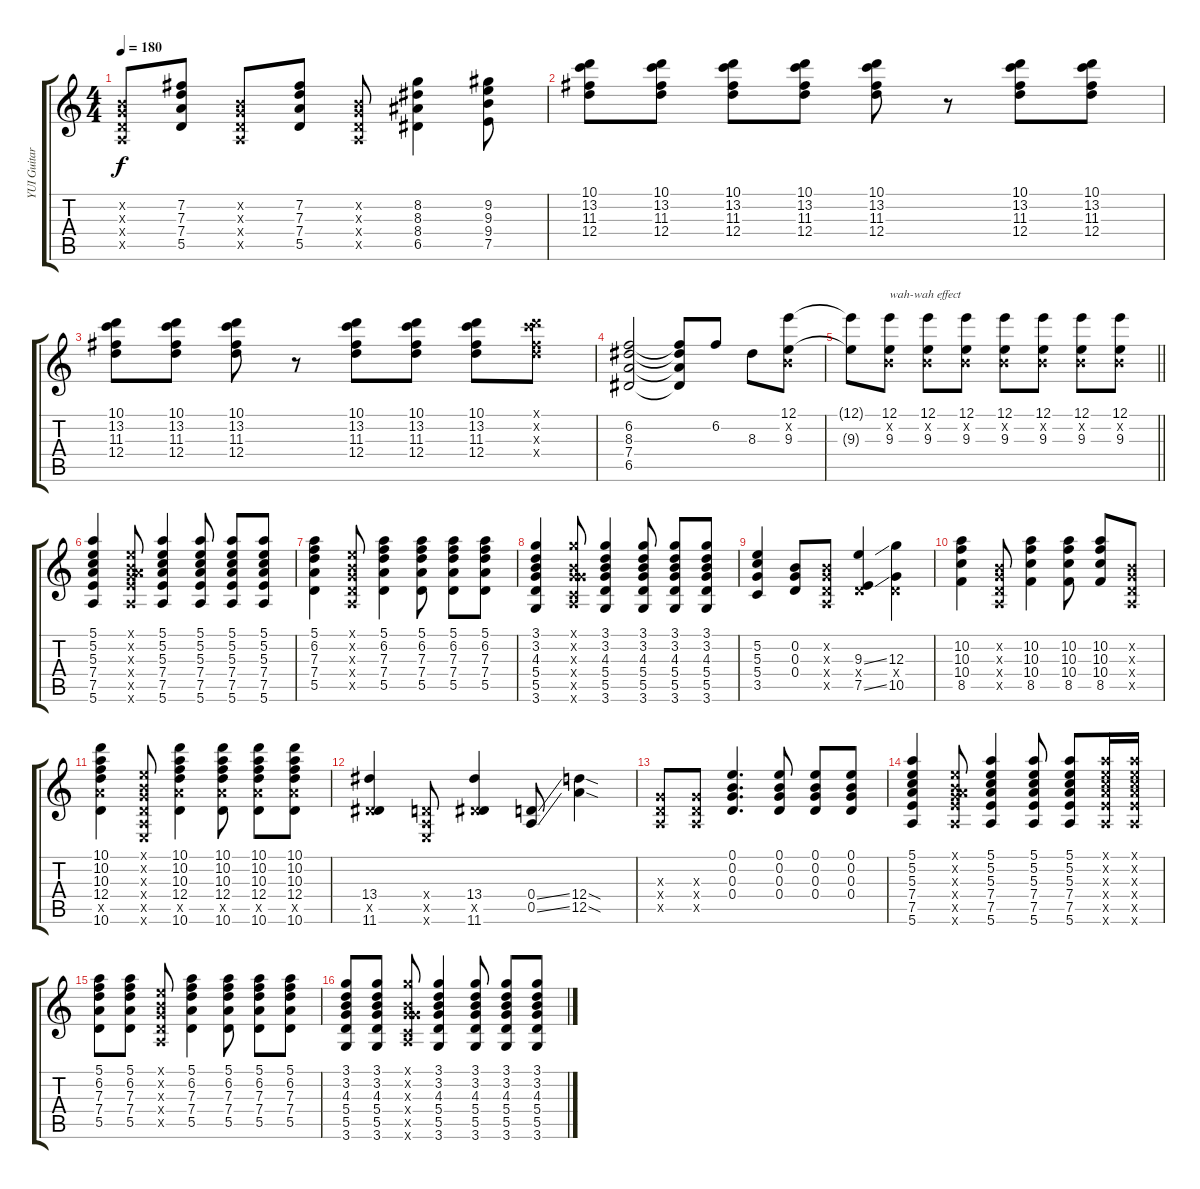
\track ("YUI Guitar" "YUI Guitar") {instrument overdrivenguitar}
\staff {score tabs}
\tuning (E4 B3 G3 D3 A2 E2) {hide}
\ts (4 4)
\tempo 180
\clef g2
\ks c
(0.2{x} 0.3{x} 0.4{x} 0.5{x}).8{dy f} (7.2 7.3 7.4 5.5).8 (0.2{x} 0.3{x} 0.4{x} 0.5{x}).8 (7.2 7.3 7.4 5.5).8 (0.2{x} 0.3{x} 0.4{x} 0.5{x}).8 (8.2 8.3 8.4 6.5).4 (9.2 9.3 9.4 7.5).8 |
(10.1 13.2 11.3 12.4).8 (10.1 13.2 11.3 12.4).8 (10.1 13.2 11.3 12.4).8 (10.1 13.2 11.3 12.4).8 (10.1 13.2 11.3 12.4).8 r.8 (10.1 13.2 11.3 12.4).8 (10.1 13.2 11.3 12.4).8 |
(10.1 13.2 11.3 12.4).8 (10.1 13.2 11.3 12.4).8 (10.1 13.2 11.3 12.4).8 r.8 (10.1 13.2 11.3 12.4).8 (10.1 13.2 11.3 12.4).8 (10.1 13.2 11.3 12.4).8 (10.1{x} 13.2{x} 11.3{x} 12.4{x}).8 |
(6.2 8.3 7.4 6.5).2 (6.2{t} 8.3{t} 7.4{t} 6.5{t}).8 6.2.8 8.3.8 (12.1 0.2{x} 9.3).8 |
\barLineRight lightlight
(12.1{t} 9.3{t}).8 (12.1 0.2{x} 9.3).8{txt "wah-wah effect"} (12.1 0.2{x} 9.3).8 (12.1 0.2{x} 9.3).8 (12.1 0.2{x} 9.3).8 (12.1 0.2{x} 9.3).8 (12.1 0.2{x} 9.3).8 (12.1 0.2{x} 9.3).8 |
(5.1 5.2 5.3 7.4 7.5 5.6).4 (0.1{x} 0.2{x} 0.3{x} 7.4{x} 7.5{x} 5.6{x}).8 (5.1 5.2 5.3 7.4 7.5 5.6).4 (5.1 5.2 5.3 7.4 7.5 5.6).8 (5.1 5.2 5.3 7.4 7.5 5.6).8 (5.1 5.2 5.3 7.4 7.5 5.6).8 |
(5.1 6.2 7.3 7.4 5.5).4 (0.1{x} 0.2{x} 0.3{x} 0.4{x} 0.5{x}).8 (5.1 6.2 7.3 7.4 5.5).4 (5.1 6.2 7.3 7.4 5.5).8 (5.1 6.2 7.3 7.4 5.5).8 (5.1 6.2 7.3 7.4 5.5).8 |
(3.1 3.2 4.3 5.4 5.5 3.6).4 (3.1{x} 0.2{x} 0.3{x} 5.4{x} 3.5{x} 5.6{x}).8 (3.1 3.2 4.3 5.4 5.5 3.6).4 (3.1 3.2 4.3 5.4 5.5 3.6).8 (3.1 3.2 4.3 5.4 5.5 3.6).8 (3.1 3.2 4.3 5.4 5.5 3.6).8 |
(5.2 5.3 5.4 3.5).4 (0.2 0.3 0.4).8 (0.2{x} 0.3{x} 0.4{x} 0.5{x}).8 (9.3{ss} 0.4{x} 7.5{ss}).4 (12.3 0.4{x} 10.5).4 |
(10.2 10.3 10.4 8.5).4 (0.2{x} 0.3{x} 0.4{x} 0.5{x}).8 (10.2 10.3 10.4 8.5).4 (10.2 10.3 10.4 8.5).8 (10.2 10.3 10.4 8.5).8 (0.2{x} 0.3{x} 0.4{x} 0.5{x}).8 |
(10.1 10.2 10.3 12.4 12.5{x} 10.6).4 (0.1{x} 0.2{x} 0.3{x} 0.4{x} 0.5{x} 0.6{x}).8 (10.1 10.2 10.3 12.4 12.5{x} 10.6).4 (10.1 10.2 10.3 12.4 12.5{x} 10.6).8 (10.1 10.2 10.3 12.4 12.5{x} 10.6).8 (10.1 10.2 10.3 12.4 12.5{x} 10.6).8 |
(13.4 6.5{x} 11.6).4 (0.4{x} 0.5{x} 0.6{x}).8 (13.4 6.5{x} 11.6).4 (0.4{ss} 0.5{ss}).8 (12.4{sod} 12.5{sod}).4 |
(0.3{x} 0.4{x} 0.5{x}).8 (0.3{x} 0.4{x} 0.5{x}).8 (0.1 0.2 0.3 0.4).4{d} (0.1 0.2 0.3 0.4).8 (0.1 0.2 0.3 0.4).8 (0.1 0.2 0.3 0.4).8 |
(5.1 5.2 5.3 7.4 7.5 5.6).4 (0.1{x} 0.2{x} 0.3{x} 7.4{x} 7.5{x} 5.6{x}).8 (5.1 5.2 5.3 7.4 7.5 5.6).4 (5.1 5.2 5.3 7.4 7.5 5.6).8 (5.1 5.2 5.3 7.4 7.5 5.6).8 (5.1{x} 5.2{x} 5.3{x} 7.4{x} 7.5{x} 5.6{x}).16 (5.1{x} 5.2{x} 5.3{x} 7.4{x} 7.5{x} 5.6{x}).16 |
(5.1 6.2 7.3 7.4 5.5).8 (5.1 6.2 7.3 7.4 5.5).8 (0.1{x} 0.2{x} 0.3{x} 0.4{x} 0.5{x}).8 (5.1 6.2 7.3 7.4 5.5).4 (5.1 6.2 7.3 7.4 5.5).8 (5.1 6.2 7.3 7.4 5.5).8 (5.1 6.2 7.3 7.4 5.5).8 |
(3.1 3.2 4.3 5.4 5.5 3.6).8 (3.1 3.2 4.3 5.4 5.5 3.6).8 (3.1{x} 0.2{x} 0.3{x} 5.4{x} 3.5{x} 5.6{x}).8 (3.1 3.2 4.3 5.4 5.5 3.6).4 (3.1 3.2 4.3 5.4 5.5 3.6).8 (3.1 3.2 4.3 5.4 5.5 3.6).8 (3.1 3.2 4.3 5.4 5.5 3.6).8
